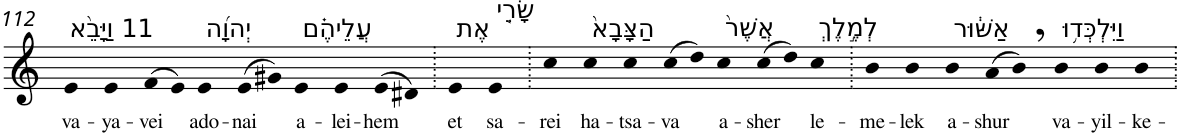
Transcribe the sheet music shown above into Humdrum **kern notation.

**kern	**text
*part1	*part1
*staff1	*staff1
*I"Piano	*
*I'Pno	*
!!LO:PB:g=z
*clefG2	*
*k[]	*
=112	=112
!LO:TX:a:t=11 וַיָּבֵ֨א	!
!	!LO:LY:b
4e	va-
!	!LO:LY:b
4e	-ya-
!	!LO:LY:b
(>8f	-vei
8e)	.
!LO:TX:a:t=יְהוָ֜ה	!
!	!LO:LY:b
4e	ado-
!	!LO:LY:b
(>8e	-nai
8g#X)	.
!LO:TX:a:t=עֲלֵיהֶ֗ם	!
!	!LO:LY:b
4e	a-
!	!LO:LY:b
4e	-lei-
!	!LO:LY:b
(>8e	-hem
8d#X)	.
=113.	=113.
!LO:TX:a:t=אֶת	!
!	!LO:LY:b
4e	et
!LO:TX:a:t=שָׂרֵ֤י	!
!	!LO:LY:b
4e	sa-
=114.	=114.
!	!LO:LY:b
4cc	-rei
!LO:TX:a:t=הַצָּבָא֙	!
!	!LO:LY:b
4cc	ha-
!	!LO:LY:b
4cc	-tsa-
!	!LO:LY:b
(>8cc	-va
8dd)	.
!LO:TX:a:t=אֲשֶׁר֙	!
!	!LO:LY:b
4cc	a-
!	!LO:LY:b
(>8cc	-sher
8dd)	.
!LO:TX:a:t=לְמֶ֣לֶךְ	!
!	!LO:LY:b
4cc	le-
=115.	=115.
!	!LO:LY:b
4b	-me-
!	!LO:LY:b
4b	-lek
!LO:TX:a:t=אַשּׁ֔וּר	!
!	!LO:LY:b
4b	a-
!	!LO:LY:b
(>8a	-shur
8b,)	.
!LO:TX:a:t=וַיִּלְכְּד֥וּ	!
!	!LO:LY:b
4b	va-
!	!LO:LY:b
4b	-yil-
!	!LO:LY:b
4b	-ke-
=.	=.
*-	*-
